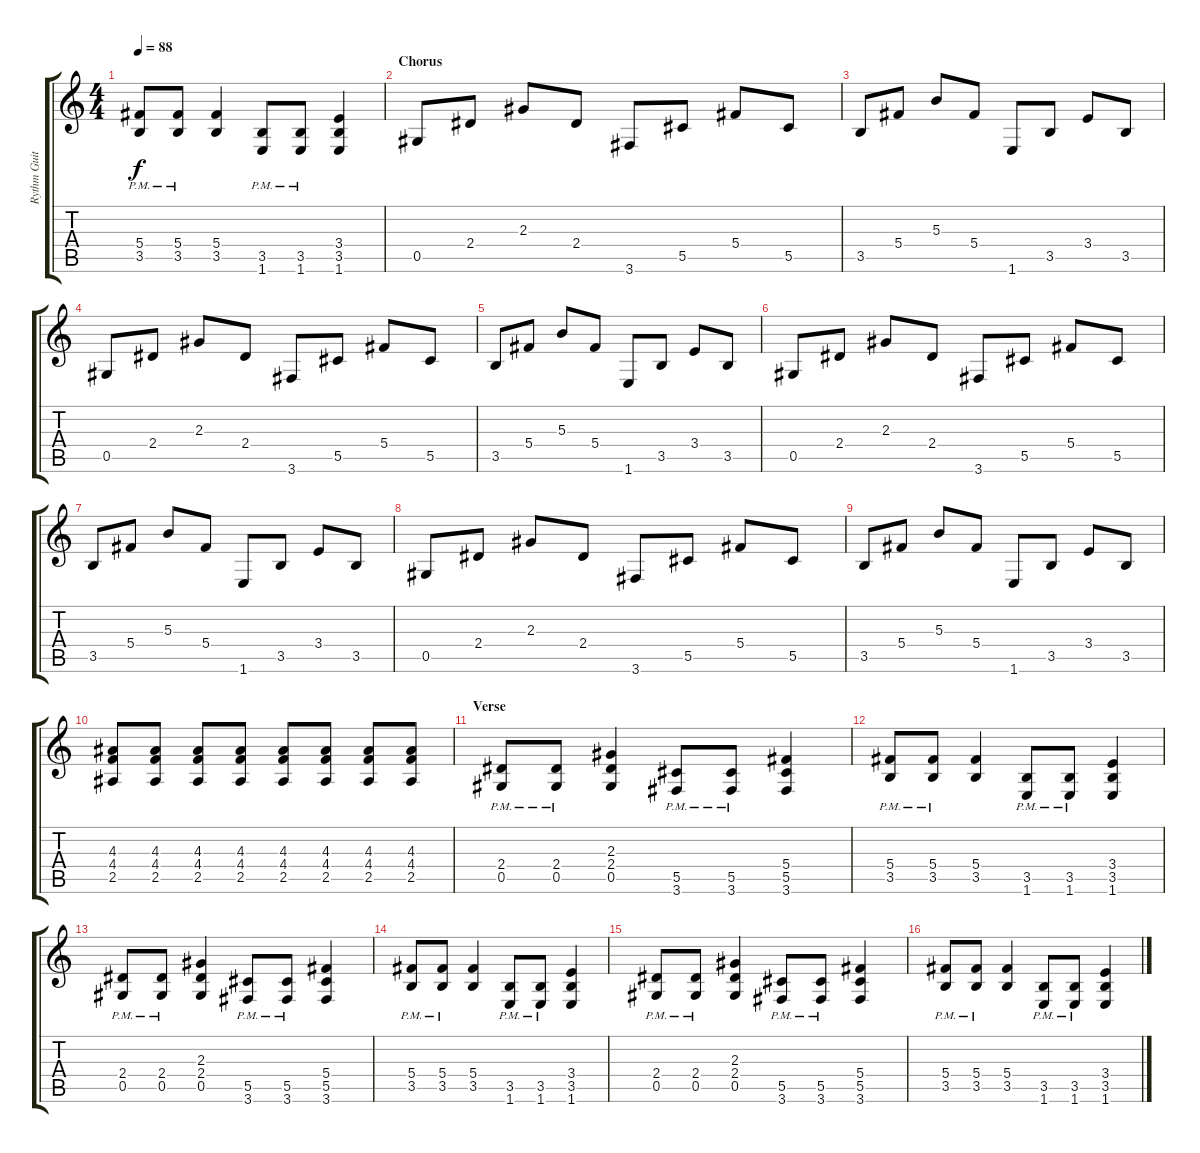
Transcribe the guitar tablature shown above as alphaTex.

\track ("Rythm Guitar" "Rythm Guit") {instrument distortionguitar}
\staff {score tabs}
\tuning (Eb4 Bb3 Gb3 Db3 Ab2 Eb2) {hide}
\ts (4 4)
\tempo 88
\clef g2
\ks c
(5.4 3.5{pm}).8{dy f} (5.4 3.5{pm}).8 (5.4 3.5).4 (3.5{pm} 1.6{pm}).8 (3.5{pm} 1.6{pm}).8 (3.4 3.5 1.6).4 |
\section ("" "Chorus")
0.5.8 2.4.8 2.3.8 2.4.8 3.6.8 5.5.8 5.4.8 5.5.8 |
3.5.8 5.4.8 5.3.8 5.4.8 1.6.8 3.5.8 3.4.8 3.5.8 |
0.5.8 2.4.8 2.3.8 2.4.8 3.6.8 5.5.8 5.4.8 5.5.8 |
3.5.8 5.4.8 5.3.8 5.4.8 1.6.8 3.5.8 3.4.8 3.5.8 |
0.5.8 2.4.8 2.3.8 2.4.8 3.6.8 5.5.8 5.4.8 5.5.8 |
3.5.8 5.4.8 5.3.8 5.4.8 1.6.8 3.5.8 3.4.8 3.5.8 |
0.5.8 2.4.8 2.3.8 2.4.8 3.6.8 5.5.8 5.4.8 5.5.8 |
3.5.8 5.4.8 5.3.8 5.4.8 1.6.8 3.5.8 3.4.8 3.5.8 |
(4.3 4.4 2.5).8 (4.3 4.4 2.5).8 (4.3 4.4 2.5).8 (4.3 4.4 2.5).8 (4.3 4.4 2.5).8 (4.3 4.4 2.5).8 (4.3 4.4 2.5).8 (4.3 4.4 2.5).8 |
\section ("" "Verse")
(2.4{pm} 0.5{pm}).8 (2.4{pm} 0.5{pm}).8 (2.3 2.4 0.5).4 (5.5 3.6{pm}).8 (5.5 3.6{pm}).8 (5.4 5.5 3.6).4 |
(5.4 3.5{pm}).8 (5.4 3.5{pm}).8 (5.4 3.5).4 (3.5{pm} 1.6{pm}).8 (3.5{pm} 1.6{pm}).8 (3.4 3.5 1.6).4 |
(2.4{pm} 0.5{pm}).8 (2.4{pm} 0.5{pm}).8 (2.3 2.4 0.5).4 (5.5 3.6{pm}).8 (5.5 3.6{pm}).8 (5.4 5.5 3.6).4 |
(5.4 3.5{pm}).8 (5.4 3.5{pm}).8 (5.4 3.5).4 (3.5{pm} 1.6{pm}).8 (3.5{pm} 1.6{pm}).8 (3.4 3.5 1.6).4 |
(2.4{pm} 0.5{pm}).8 (2.4{pm} 0.5{pm}).8 (2.3 2.4 0.5).4 (5.5 3.6{pm}).8 (5.5 3.6{pm}).8 (5.4 5.5 3.6).4 |
(5.4 3.5{pm}).8 (5.4 3.5{pm}).8 (5.4 3.5).4 (3.5{pm} 1.6{pm}).8 (3.5{pm} 1.6{pm}).8 (3.4 3.5 1.6).4
